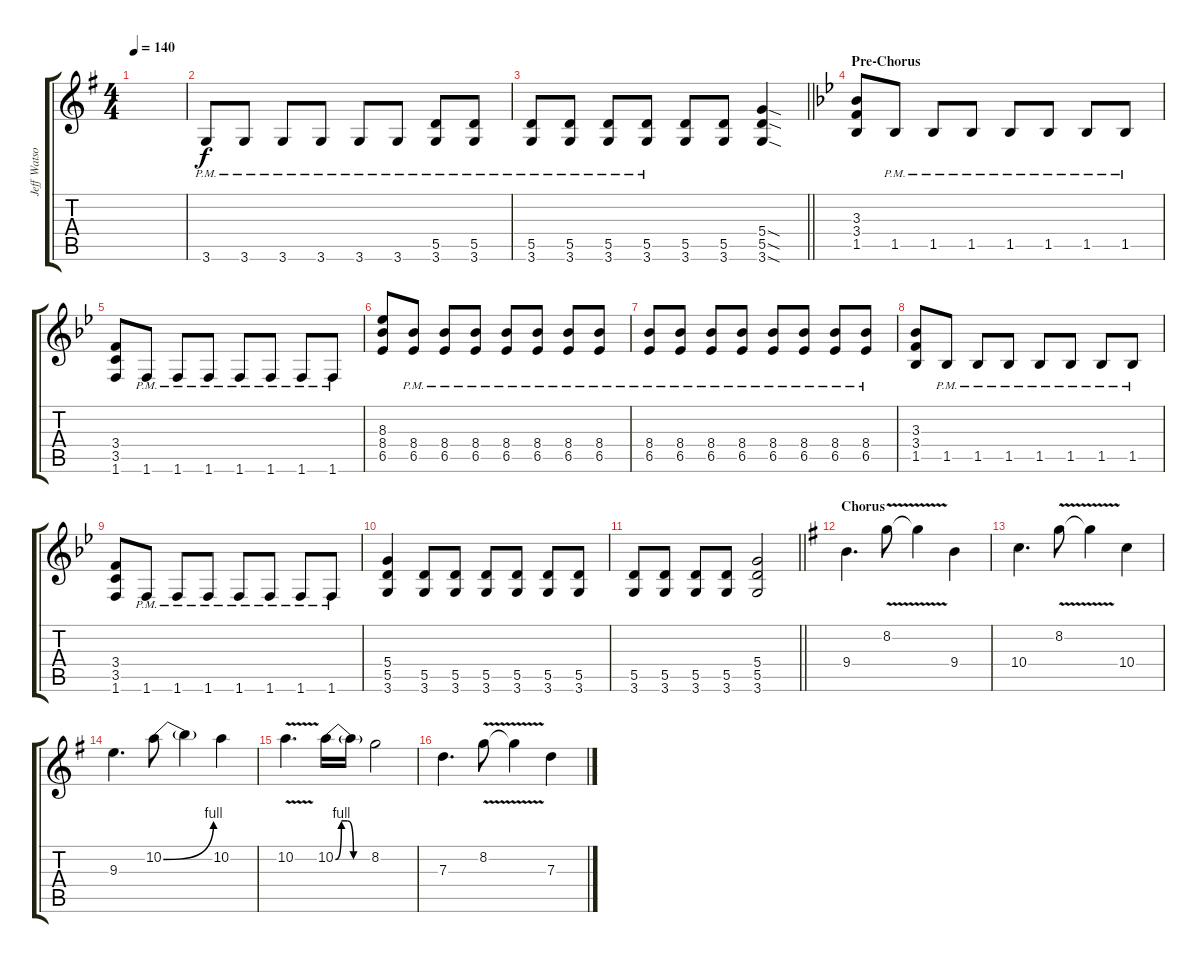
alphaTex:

\track ("Jeff Watson" "Jeff Watso") {instrument electricguitarclean}
\staff {score tabs}
\tuning (E4 B3 G3 D3 A2 E2) {hide}
\ts (4 4)
\tempo 140
\clef g2
\ks g
|
3.6{pm}.8 3.6{pm}.8 3.6{pm}.8 3.6{pm}.8 3.6{pm}.8 3.6{pm}.8 (5.5{pm} 3.6{pm}).8 (5.5{pm} 3.6{pm}).8 |
\barLineRight lightlight
(5.5{pm} 3.6{pm}).8 (5.5{pm} 3.6{pm}).8 (5.5{pm} 3.6{pm}).8 (5.5{pm} 3.6{pm}).8 (5.5 3.6).8 (5.5 3.6).8 (5.4{sod} 5.5{sod} 3.6{sod}).4 |
\section ("" "Pre-Chorus")
\ks bb
(3.3 3.4 1.5).8 1.5{pm}.8 1.5{pm}.8 1.5{pm}.8 1.5{pm}.8 1.5{pm}.8 1.5{pm}.8 1.5{pm}.8 |
(3.4 3.5 1.6).8 1.6{pm}.8 1.6{pm}.8 1.6{pm}.8 1.6{pm}.8 1.6{pm}.8 1.6{pm}.8 1.6{pm}.8 |
(8.3 8.4 6.5).8 (8.4{pm} 6.5{pm}).8 (8.4{pm} 6.5{pm}).8 (8.4{pm} 6.5{pm}).8 (8.4{pm} 6.5{pm}).8 (8.4{pm} 6.5{pm}).8 (8.4{pm} 6.5{pm}).8 (8.4{pm} 6.5{pm}).8 |
(8.4{pm} 6.5{pm}).8 (8.4{pm} 6.5{pm}).8 (8.4{pm} 6.5{pm}).8 (8.4{pm} 6.5{pm}).8 (8.4{pm} 6.5{pm}).8 (8.4{pm} 6.5{pm}).8 (8.4{pm} 6.5{pm}).8 (8.4{pm} 6.5{pm}).8 |
(3.3 3.4 1.5).8 1.5{pm}.8 1.5{pm}.8 1.5{pm}.8 1.5{pm}.8 1.5{pm}.8 1.5{pm}.8 1.5{pm}.8 |
(3.4 3.5 1.6).8 1.6{pm}.8 1.6{pm}.8 1.6{pm}.8 1.6{pm}.8 1.6{pm}.8 1.6{pm}.8 1.6{pm}.8 |
(5.4 5.5 3.6).4 (5.5 3.6).8 (5.5 3.6).8 (5.5 3.6).8 (5.5 3.6).8 (5.5 3.6).8 (5.5 3.6).8 |
\barLineRight lightlight
(5.5 3.6).8 (5.5 3.6).8 (5.5 3.6).8 (5.5 3.6).8 (5.4 5.5 3.6).2 |
\section ("" "Chorus")
\ks g
9.4.4{d} 8.2{v}.8 8.2{t}.4 9.4.4 |
10.4.4{d} 8.2{v}.8 8.2{t}.4 10.4.4 |
9.3.4{d} 10.2{be (bend 0 0 60 4)}.8 10.2{t}.4 10.2.4 |
10.2{v}.4{d} 10.2{be (custom 0 0 10 4 20 4 30 0 60 0)}.16 10.2{t}.16 8.2.2 |
7.3.4{d} 8.2{v}.8 8.2{t}.4 7.3.4
